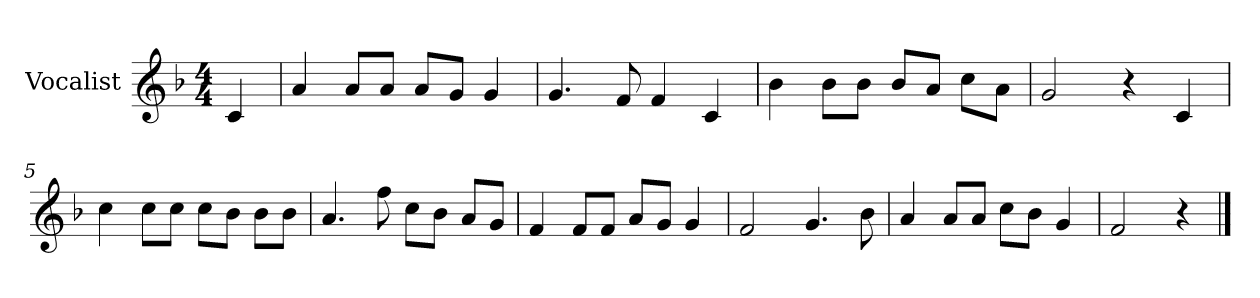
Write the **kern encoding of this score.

**kern
*part1
*staff1
*I"Vocalist
*k[b-]
*F:
*M4/4
=
4c
=1
4a
8aL
8aJ
8aL
8gJ
4g
=2
4.g
8f
4f
4c
=3
4b-
8b-L
8b-J
8b-L
8aJ
8ccL
8aJ
=4
2g
4r
4c
=5
4cc
8ccL
8ccJ
8ccL
8b-J
8b-L
8b-J
=6
4.a
8ff
8ccL
8b-J
8aL
8gJ
=7
4f
8fL
8fJ
8aL
8gJ
4g
=8
2f
4.g
8b-
=9
4a
8aL
8aJ
8ccL
8b-J
4g
=10
2f
4r
==
*-
